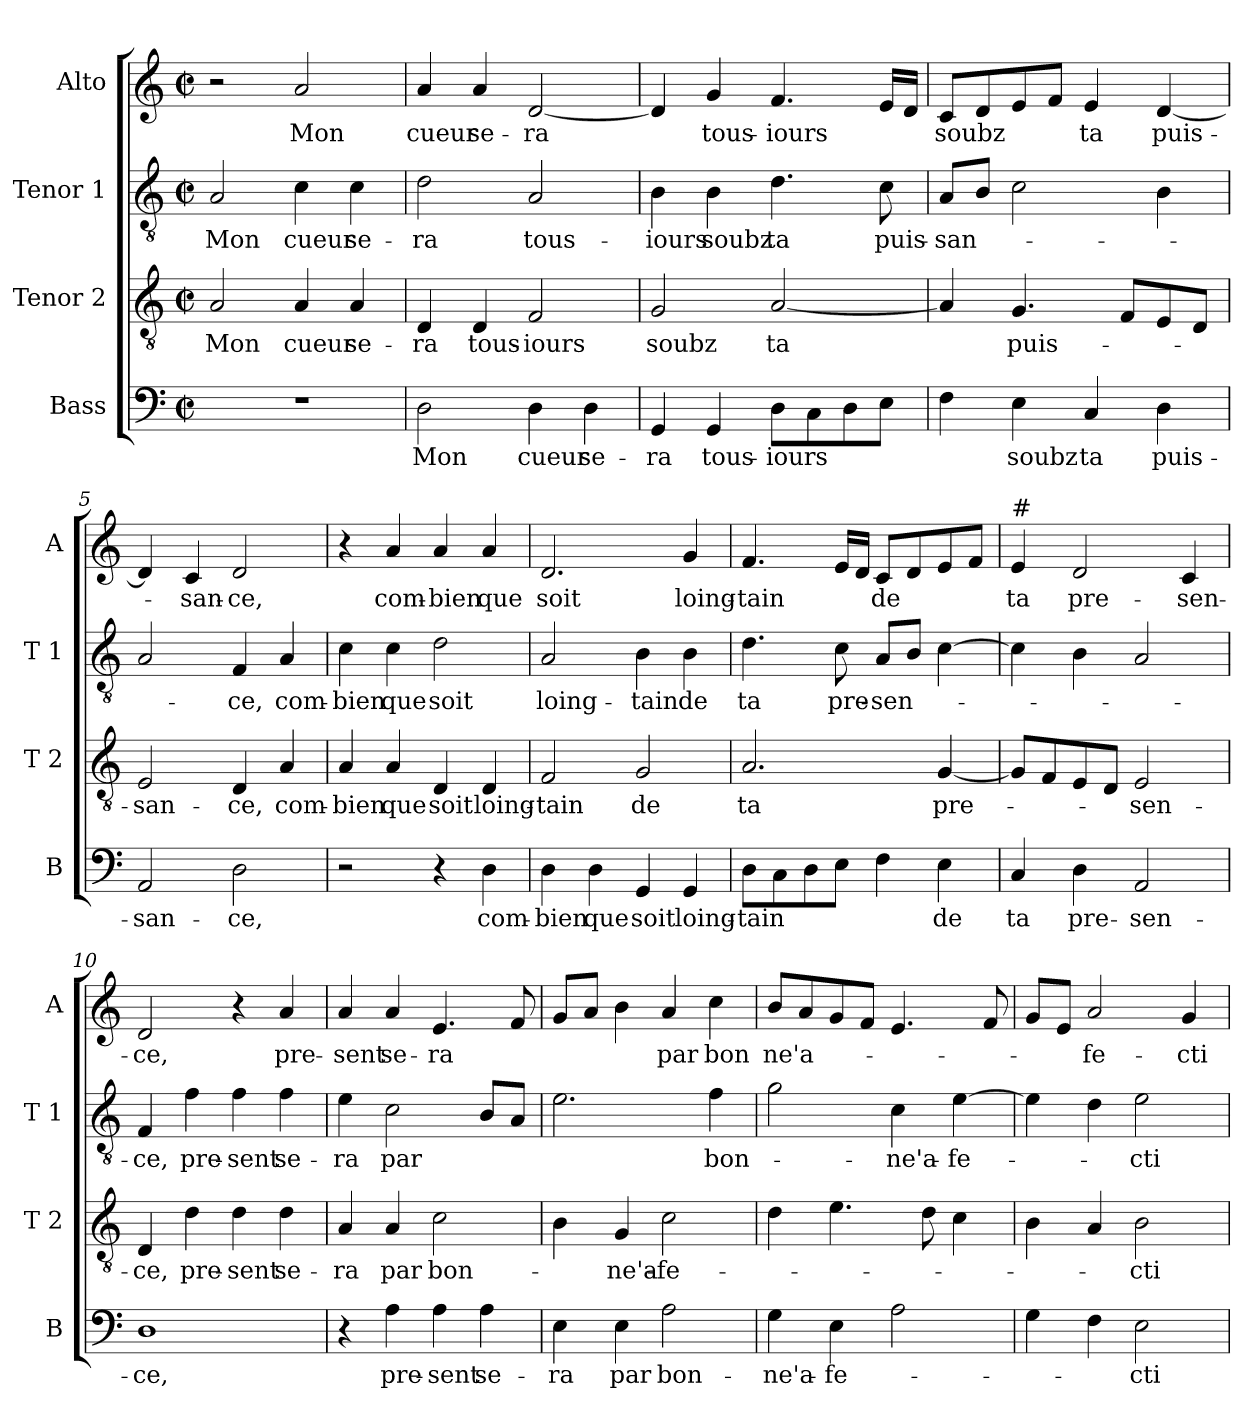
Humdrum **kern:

**kern	**text	**kern	**text	**kern	**text	**kern	**text
*part4	*part4	*part3	*part3	*part2	*part2	*part1	*part1
*staff4	*staff4	*staff3	*staff3	*staff2	*staff2	*staff1	*staff1
*I"Bass	*	*I"Tenor 2	*	*I"Tenor 1	*	*I"Alto	*
*I'B	*	*I'T 2	*	*I'T 1	*	*I'A	*
*clefF4	*	*clefGv2	*	*clefGv2	*	*clefG2	*
*k[]	*	*k[]	*	*k[]	*	*k[]	*
*C:	*	*C:	*	*C:	*	*C:	*
*M2/2	*	*M2/2	*	*M2/2	*	*M2/2	*
*met(c|)	*	*met(c|)	*	*met(c|)	*	*met(c|)	*
=1	=1	=1	=1	=1	=1	=1	=1
!	!	!	!LO:LY:b	!	!LO:LY:b	!	!
1r	.	2A/	Mon	2A/	Mon	2r	.
!	!	!	!LO:LY:b	!	!LO:LY:b	!	!LO:LY:b
.	.	4A/	cueur	4c\	cueur	2a/	Mon
!	!	!	!LO:LY:b	!	!LO:LY:b	!	!
.	.	4A/	se-	4c\	se-	.	.
=2	=2	=2	=2	=2	=2	=2	=2
!	!LO:LY:b	!	!LO:LY:b	!	!LO:LY:b	!	!LO:LY:b
2D\	Mon	4D/	-ra	2d\	-ra	4a/	cueur
!	!	!	!LO:LY:b	!	!	!	!LO:LY:b
.	.	4D/	tous-	.	.	4a/	se-
!	!LO:LY:b	!	!LO:LY:b	!	!LO:LY:b	!	!LO:LY:b
4D\	cueur	2F/	-iours	2A/	tous-	[2d/	-ra
!	!LO:LY:b	!	!	!	!	!	!
4D\	se-	.	.	.	.	.	.
=3	=3	=3	=3	=3	=3	=3	=3
!	!LO:LY:b	!	!LO:LY:b	!	!LO:LY:b	!	!
4GG/	-ra	2G/	soubz	4B\	-iours	4d/]	.
!	!LO:LY:b	!	!	!	!LO:LY:b	!	!LO:LY:b
4GG/	tous-	.	.	4B\	soubz	4g/	tous-
!	!LO:LY:b	!	!LO:LY:b	!	!LO:LY:b	!	!LO:LY:b
8D\L	-iours	[2A/	ta	4.d\	ta	4.f/	-iours
8C\	.	.	.	.	.	.	.
8D\	.	.	.	.	.	.	.
!	!	!	!	!	!LO:LY:b	!	!
8E\J	.	.	.	8c\	puis-	16e/LL	.
.	.	.	.	.	.	16d/JJ	.
=4	=4	=4	=4	=4	=4	=4	=4
!	!	!	!	!	!LO:LY:b	!	!LO:LY:b
4F\	.	4A/]	.	8A/L	-san-	8c/L	soubz
.	.	.	.	8B/J	.	8d/	.
!	!LO:LY:b	!	!LO:LY:b	!	!	!	!
4E\	soubz	4.G/	puis-	2c\	.	8e/	.
.	.	.	.	.	.	8f/J	.
!	!LO:LY:b	!	!	!	!	!	!LO:LY:b
4C/	ta	.	.	.	.	4e/	ta
.	.	8F/L	.	.	.	.	.
!	!LO:LY:b	!	!	!	!	!	!LO:LY:b
4D\	puis-	8E/	.	4B\	.	[4d/	puis-
.	.	8D/J	.	.	.	.	.
=5	=5	=5	=5	=5	=5	=5	=5
!	!LO:LY:b	!	!LO:LY:b	!	!	!	!
2AA/	-san-	2E/	-san-	2A/	.	4d/]	.
!	!	!	!	!	!	!	!LO:LY:b
.	.	.	.	.	.	4c/	-san-
!	!LO:LY:b	!	!LO:LY:b	!	!LO:LY:b	!	!LO:LY:b
2D\	-ce,	4D/	-ce,	4F/	-ce,	2d/	-ce,
!	!	!	!LO:LY:b	!	!LO:LY:b	!	!
.	.	4A/	com-	4A/	com-	.	.
!!LO:LB:g=z
=6	=6	=6	=6	=6	=6	=6	=6
!	!	!	!LO:LY:b	!	!LO:LY:b	!	!
2r	.	4A/	-bien	4c\	-bien	4r	.
!	!	!	!LO:LY:b	!	!LO:LY:b	!	!LO:LY:b
.	.	4A/	que	4c\	que	4a/	com-
!	!	!	!LO:LY:b	!	!LO:LY:b	!	!LO:LY:b
4r	.	4D/	soit	2d\	soit	4a/	-bien
!	!LO:LY:b	!	!LO:LY:b	!	!	!	!LO:LY:b
4D\	com-	4D/	loing-	.	.	4a/	que
=7	=7	=7	=7	=7	=7	=7	=7
!	!LO:LY:b	!	!LO:LY:b	!	!LO:LY:b	!	!LO:LY:b
4D\	-bien	2F/	-tain	2A/	loing-	2.d/	soit
!	!LO:LY:b	!	!	!	!	!	!
4D\	que	.	.	.	.	.	.
!	!LO:LY:b	!	!LO:LY:b	!	!LO:LY:b	!	!
4GG/	soit	2G/	de	4B\	-tain	.	.
!	!LO:LY:b	!	!	!	!LO:LY:b	!	!LO:LY:b
4GG/	loing-	.	.	4B\	de	4g/	loing-
=8	=8	=8	=8	=8	=8	=8	=8
!	!LO:LY:b	!	!LO:LY:b	!	!LO:LY:b	!	!LO:LY:b
8D\L	-tain	2.A/	ta	4.d\	ta	4.f/	-tain
8C\	.	.	.	.	.	.	.
8D\	.	.	.	.	.	.	.
!	!	!	!	!	!LO:LY:b	!	!
8E\J	.	.	.	8c\	pre-	16e/LL	.
.	.	.	.	.	.	16d/JJ	.
!	!	!	!	!	!LO:LY:b	!	!LO:LY:b
4F\	.	.	.	8A/L	-sen-	8c/L	de
.	.	.	.	8B/J	.	8d/	.
!	!LO:LY:b	!	!LO:LY:b	!	!	!	!
4E\	de	[4G/	pre-	[4c\	.	8e/	.
.	.	.	.	.	.	8f/J	.
=9	=9	=9	=9	=9	=9	=9	=9
!	!	!	!	!	!	!LO:TX:a:t=#	!
!	!LO:LY:b	!	!	!	!	!	!LO:LY:b
4C/	ta	8G/L]	.	4c\]	.	4e/	ta
.	.	8F/	.	.	.	.	.
!	!LO:LY:b	!	!	!	!	!	!LO:LY:b
4D\	pre-	8E/	.	4B\	.	2d/	pre-
.	.	8D/J	.	.	.	.	.
!	!LO:LY:b	!	!LO:LY:b	!	!	!	!
2AA/	-sen-	2E/	-sen-	2A/	.	.	.
!	!	!	!	!	!	!	!LO:LY:b
.	.	.	.	.	.	4c/	-sen-
=10	=10	=10	=10	=10	=10	=10	=10
!	!LO:LY:b	!	!LO:LY:b	!	!LO:LY:b	!	!LO:LY:b
1D	-ce,	4D/	-ce,	4F/	-ce,	2d/	-ce,
!	!	!	!LO:LY:b	!	!LO:LY:b	!	!
.	.	4d\	pre-	4f\	pre-	.	.
!	!	!	!LO:LY:b	!	!LO:LY:b	!	!
.	.	4d\	-sent	4f\	-sent	4r	.
!	!	!	!LO:LY:b	!	!LO:LY:b	!	!LO:LY:b
.	.	4d\	se-	4f\	se-	4a/	pre-
=11	=11	=11	=11	=11	=11	=11	=11
!	!	!	!LO:LY:b	!	!LO:LY:b	!	!LO:LY:b
4r	.	4A/	-ra	4e\	-ra	4a/	-sent
!	!LO:LY:b	!	!LO:LY:b	!	!LO:LY:b	!	!LO:LY:b
4A\	pre-	4A/	par	2c\	par	4a/	se-
!	!LO:LY:b	!	!LO:LY:b	!	!	!	!LO:LY:b
4A\	-sent	2c\	bon-	.	.	4.e/	-ra
!	!LO:LY:b	!	!	!	!	!	!
4A\	se-	.	.	8B/L	.	.	.
.	.	.	.	8A/J	.	8f/	.
!!LO:PB:g=z
=12	=12	=12	=12	=12	=12	=12	=12
!	!LO:LY:b	!	!	!	!	!	!
4E\	-ra	4B\	.	2.e\	.	8g/L	.
.	.	.	.	.	.	8a/J	.
!	!LO:LY:b	!	!LO:LY:b	!	!	!	!
4E\	par	4G/	-ne'a-	.	.	4b\	.
!	!LO:LY:b	!	!LO:LY:b	!	!	!	!LO:LY:b
2A\	bon-	2c\	-fe-	.	.	4a/	par
!	!	!	!	!	!LO:LY:b	!	!LO:LY:b
.	.	.	.	4f\	bon-	4cc\	bon
=13	=13	=13	=13	=13	=13	=13	=13
!	!LO:LY:b	!	!	!	!	!	!LO:LY:b
4G\	-ne'a-	4d\	.	2g\	.	8b/L	ne'a-
.	.	.	.	.	.	8a/	.
!	!LO:LY:b	!	!	!	!	!	!
4E\	-fe-	4.e\	.	.	.	8g/	.
.	.	.	.	.	.	8f/J	.
!	!	!	!	!	!LO:LY:b	!	!
2A\	.	.	.	4c\	-ne'a-	4.e/	.
.	.	8d\	.	.	.	.	.
!	!	!	!	!	!LO:LY:b	!	!
.	.	4c\	.	[4e\	-fe-	.	.
.	.	.	.	.	.	8f/	.
=14	=14	=14	=14	=14	=14	=14	=14
4G\	.	4B\	.	4e\]	.	8g/L	.
.	.	.	.	.	.	8e/J	.
!	!	!	!	!	!	!	!LO:LY:b
4F\	.	4A/	.	4d\	.	2a/	-fe-
!	!LO:LY:b	!	!LO:LY:b	!	!LO:LY:b	!	!
2E\	-cti-	2B\	-cti-	2e\	-cti-	.	.
!	!	!	!	!	!	!	!LO:LY:b
.	.	.	.	.	.	4g/	-cti-
=	=	=	=	=	=	=	=
*-	*-	*-	*-	*-	*-	*-	*-
